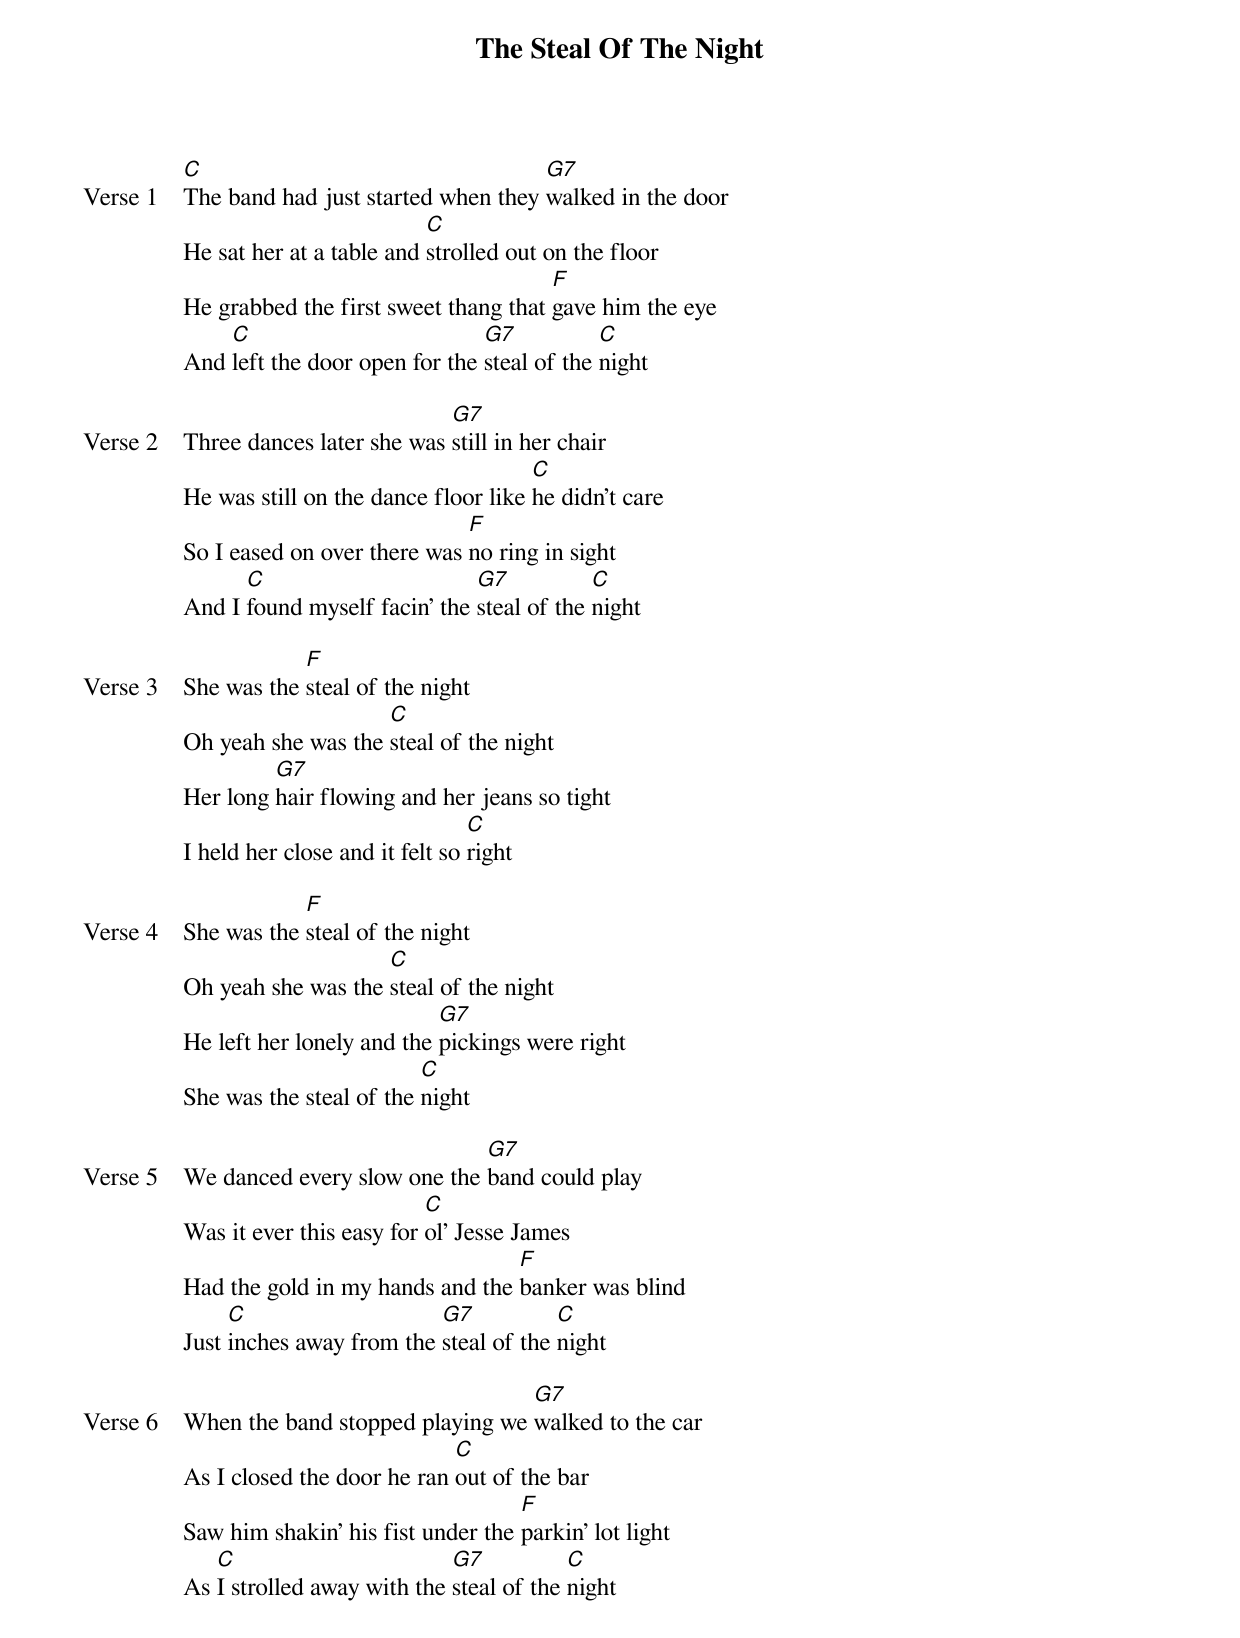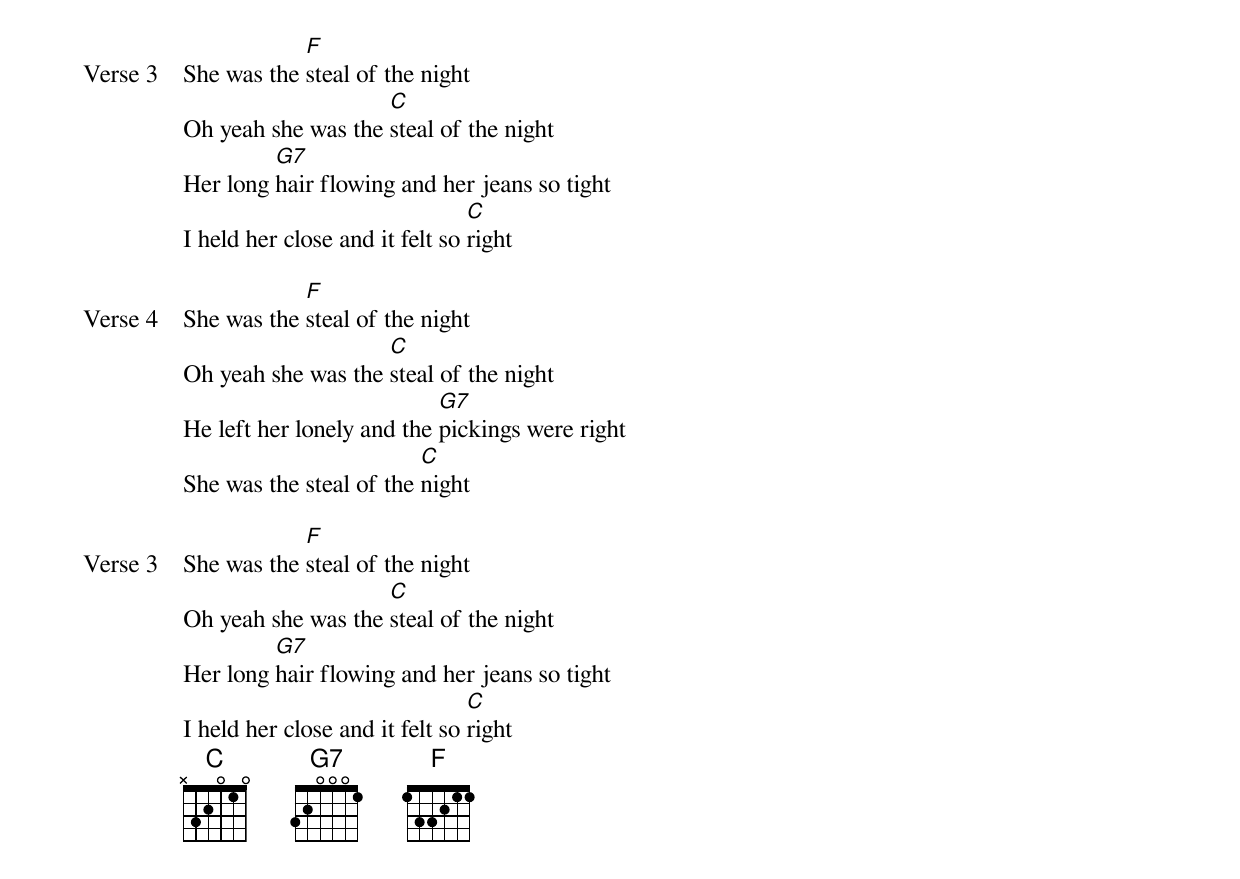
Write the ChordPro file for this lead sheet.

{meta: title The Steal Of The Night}
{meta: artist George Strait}
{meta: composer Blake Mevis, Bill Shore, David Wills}

{start_of_verse: Verse 1}
[C]The band had just started when they [G7]walked in the door
He sat her at a table and [C]strolled out on the floor
He grabbed the first sweet thang that [F]gave him the eye
And [C]left the door open for the [G7]steal of the [C]night
{end_of_verse}

{start_of_verse: Verse 2}
Three dances later she was [G7]still in her chair
He was still on the dance floor like [C]he didn't care
So I eased on over there was [F]no ring in sight
And I [C]found myself facin' the [G7]steal of the [C]night
{end_of_verse}

{start_of_verse: Verse 3}
She was the [F]steal of the night
Oh yeah she was the [C]steal of the night
Her long [G7]hair flowing and her jeans so tight
I held her close and it felt so [C]right
{end_of_verse}

{start_of_verse: Verse 4}
She was the [F]steal of the night
Oh yeah she was the [C]steal of the night
He left her lonely and the [G7]pickings were right
She was the steal of the [C]night
{end_of_verse}

{start_of_verse: Verse 5}
We danced every slow one the [G7]band could play
Was it ever this easy for [C]ol' Jesse James
Had the gold in my hands and the [F]banker was blind
Just [C]inches away from the [G7]steal of the [C]night
{end_of_verse}

{start_of_verse: Verse 6}
When the band stopped playing we [G7]walked to the car
As I closed the door he ran [C]out of the bar
Saw him shakin' his fist under the [F]parkin' lot light
As [C]I strolled away with the [G7]steal of the [C]night
{end_of_verse}

{start_of_verse: Verse 3}
She was the [F]steal of the night
Oh yeah she was the [C]steal of the night
Her long [G7]hair flowing and her jeans so tight
I held her close and it felt so [C]right
{end_of_verse}

{start_of_verse: Verse 4}
She was the [F]steal of the night
Oh yeah she was the [C]steal of the night
He left her lonely and the [G7]pickings were right
She was the steal of the [C]night
{end_of_verse}

{start_of_verse: Verse 3}
She was the [F]steal of the night
Oh yeah she was the [C]steal of the night
Her long [G7]hair flowing and her jeans so tight
I held her close and it felt so [C]right
{end_of_verse}
